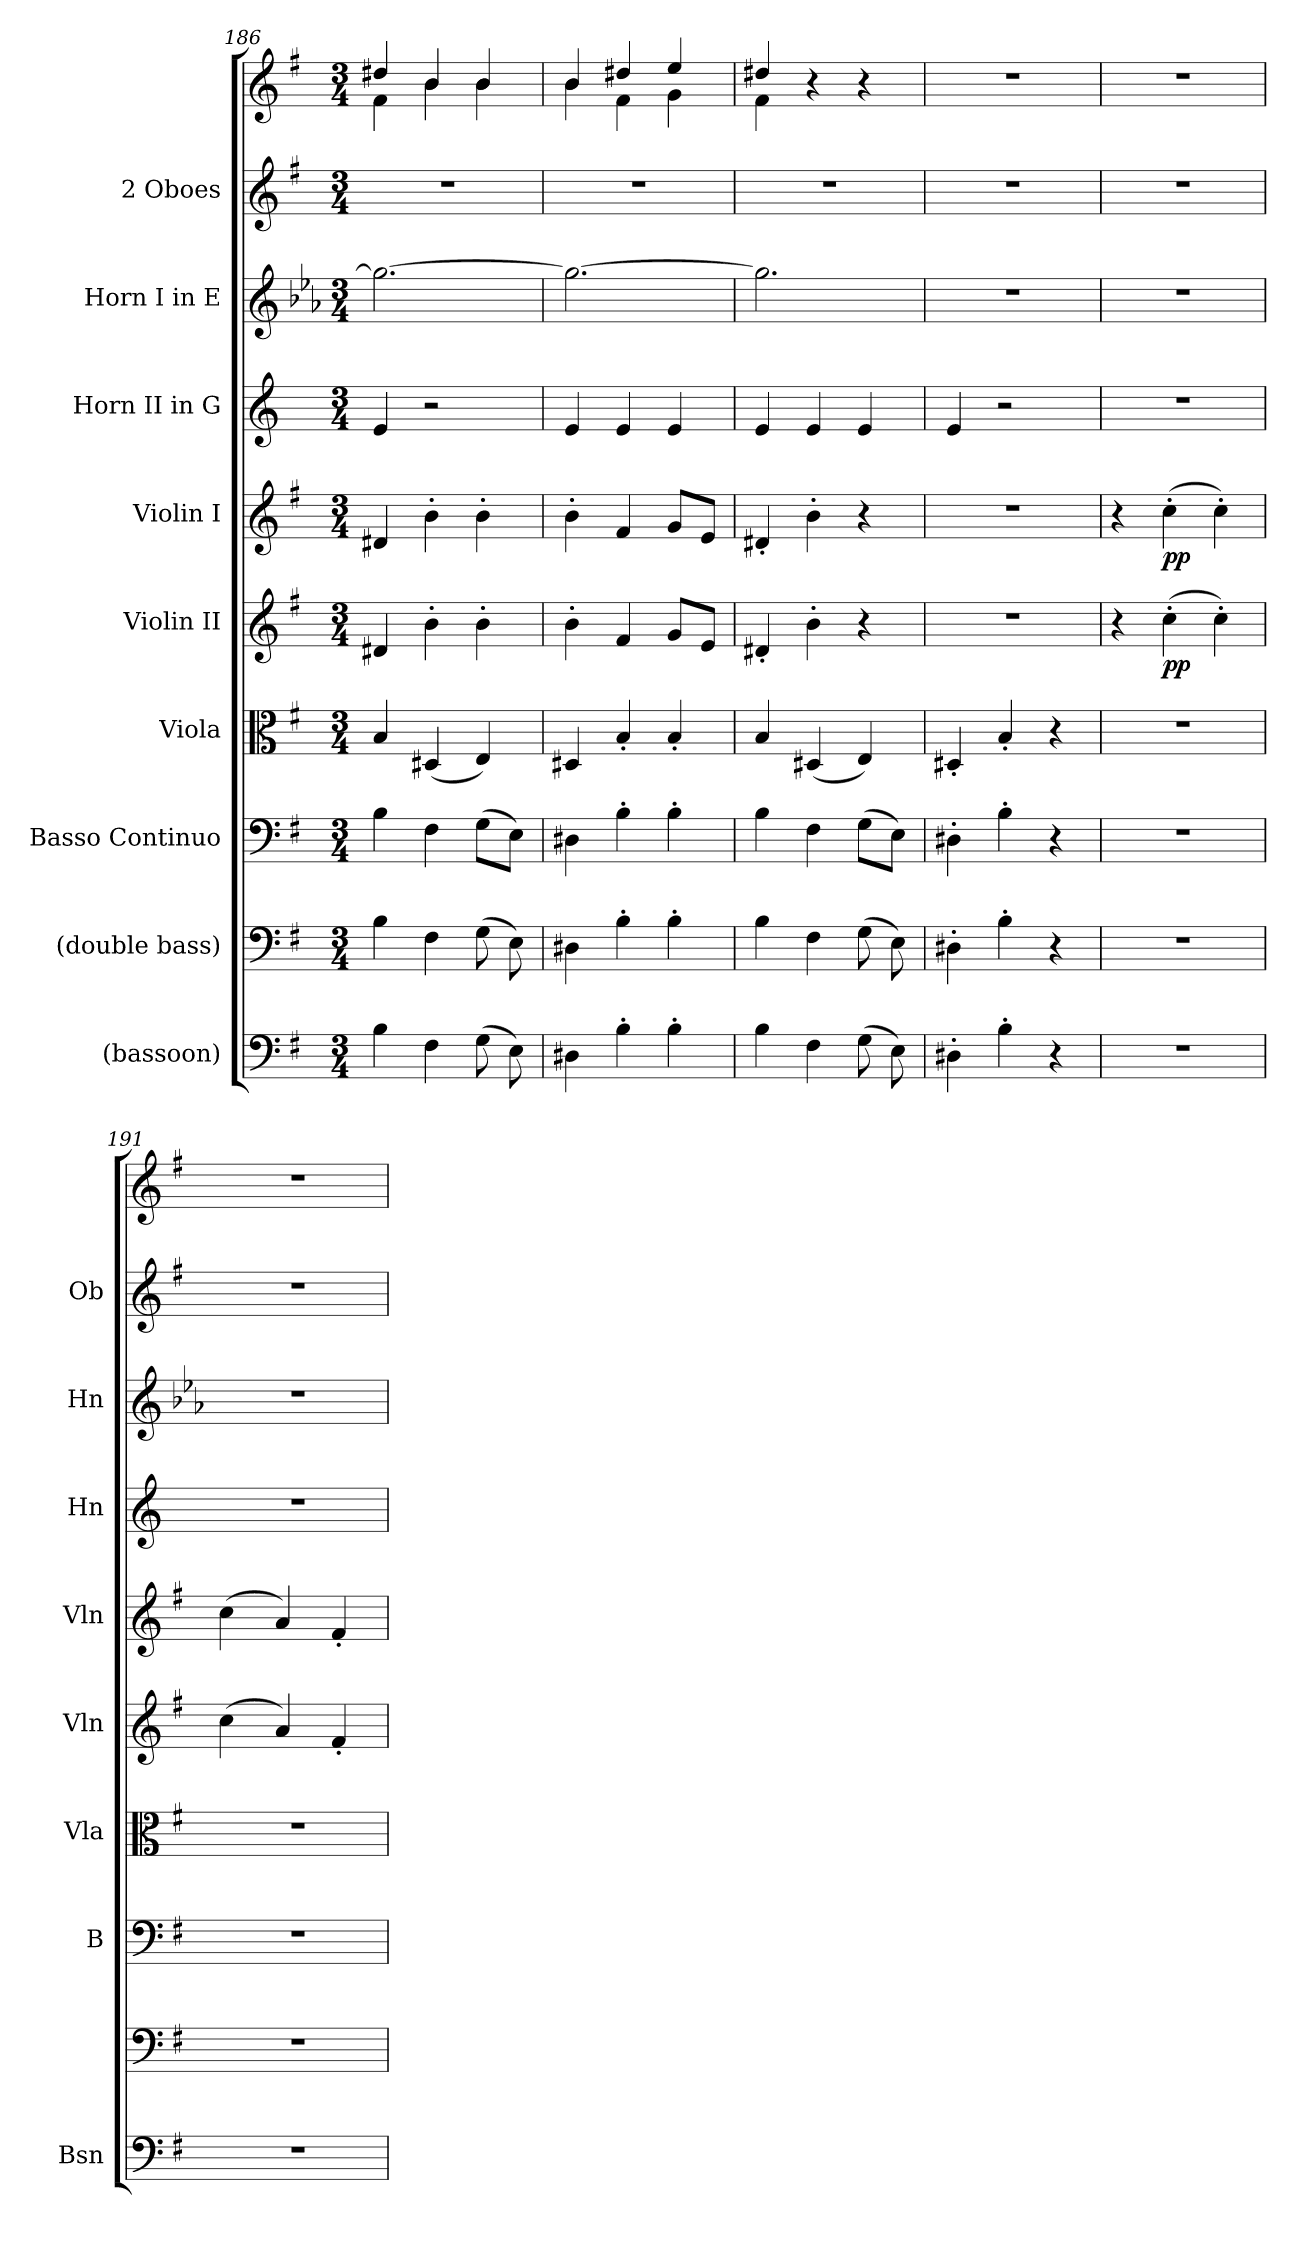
**kern	**kern	**kern	**kern	**kern	**dynam	**kern	**dynam	**kern	**kern	**kern	**kern
*part9	*part8	*part7	*part6	*part5	*part5	*part4	*part4	*part3	*part2	*part1	*part1
*staff10	*staff9	*staff8	*staff7	*staff6	*staff6	*staff5	*staff5	*staff4	*staff3	*staff2	*staff1
*I"(bassoon)	*I"(double bass)	*I"Basso Continuo	*I"Viola	*I"Violin II	*	*I"Violin I	*	*I"Horn II in G	*I"Horn I in E	*I"2 Oboes	*
*I'Bsn	*	*I'B	*I'Vla	*I'Vln	*	*I'Vln	*	*I'Hn	*I'Hn	*I'Ob	*
*clefF4	*clefF4	*clefF4	*clefC3	*clefG2	*	*clefG2	*	*clefG2	*clefG2	*clefG2	*clefG2
*	*	*	*	*	*	*	*	*ITrd3c5	*ITrd5c8	*	*
*k[f#]	*k[f#]	*k[f#]	*k[f#]	*k[f#]	*	*k[f#]	*	*k[f#]	*k[f#]	*k[f#]	*k[f#]
*M3/4	*M3/4	*M3/4	*M3/4	*M3/4	*	*M3/4	*	*M3/4	*M3/4	*M3/4	*M3/4
=186	=186	=186	=186	=186	=186	=186	=186	=186	=186	=186	=186
*	*	*	*	*	*	*	*	*	*	*	*^
4B	4B	4B	4B	4d#X	.	4d#X	.	4B	2.b_	2.r	4dd#X	4f#
4F#	4F#	4F#	(4D#X	4b'	.	4b'	.	2r	.	.	4b	4b
(8G	(8G	(8GL	4E)	4b'	.	4b'	.	.	.	.	4b	4b
8E)	8E)	8EJ)	.	.	.	.	.	.	.	.	.	.
=187	=187	=187	=187	=187	=187	=187	=187	=187	=187	=187	=187	=187
4D#X	4D#X	4D#X	4D#X	4b'	.	4b'	.	4B	2.b_	2.r	4b	4b
4B'	4B'	4B'	4B'	4f#	.	4f#	.	4B	.	.	4dd#X	4f#
4B'	4B'	4B'	4B'	8gL	.	8gL	.	4B	.	.	4ee	4g
.	.	.	.	8eJ	.	8eJ	.	.	.	.	.	.
=188	=188	=188	=188	=188	=188	=188	=188	=188	=188	=188	=188	=188
4B	4B	4B	4B	4d#X'	.	4d#X'	.	4B	2.b]	2.r	4dd#X	4f#
4F#	4F#	4F#	(4D#X	4b'	.	4b'	.	4B	.	.	4r	2ryy
(8G	(8G	(8GL	4E)	4r	.	4r	.	4B	.	.	4r	.
8E)	8E)	8EJ)	.	.	.	.	.	.	.	.	.	.
*	*	*	*	*	*	*	*	*	*	*	*v	*v
=189	=189	=189	=189	=189	=189	=189	=189	=189	=189	=189	=189
4D#X'	4D#X'	4D#X'	4D#X'	2.r	.	2.r	.	4B	2.r	2.r	2.r
4B'	4B'	4B'	4B'	.	.	.	.	2r	.	.	.
4r	4r	4r	4r	.	.	.	.	.	.	.	.
=190	=190	=190	=190	=190	=190	=190	=190	=190	=190	=190	=190
2.r	2.r	2.r	2.r	4r	.	4r	.	2.r	2.r	2.r	2.r
.	.	.	.	(4cc'	pp	(4cc'	pp	.	.	.	.
.	.	.	.	4cc')	.	4cc')	.	.	.	.	.
=191	=191	=191	=191	=191	=191	=191	=191	=191	=191	=191	=191
2.r	2.r	2.r	2.r	(4cc	.	(4cc	.	2.r	2.r	2.r	2.r
.	.	.	.	4a)	.	4a)	.	.	.	.	.
.	.	.	.	4f#'	.	4f#'	.	.	.	.	.
=	=	=	=	=	=	=	=	=	=	=	=
*-	*-	*-	*-	*-	*-	*-	*-	*-	*-	*-	*-
